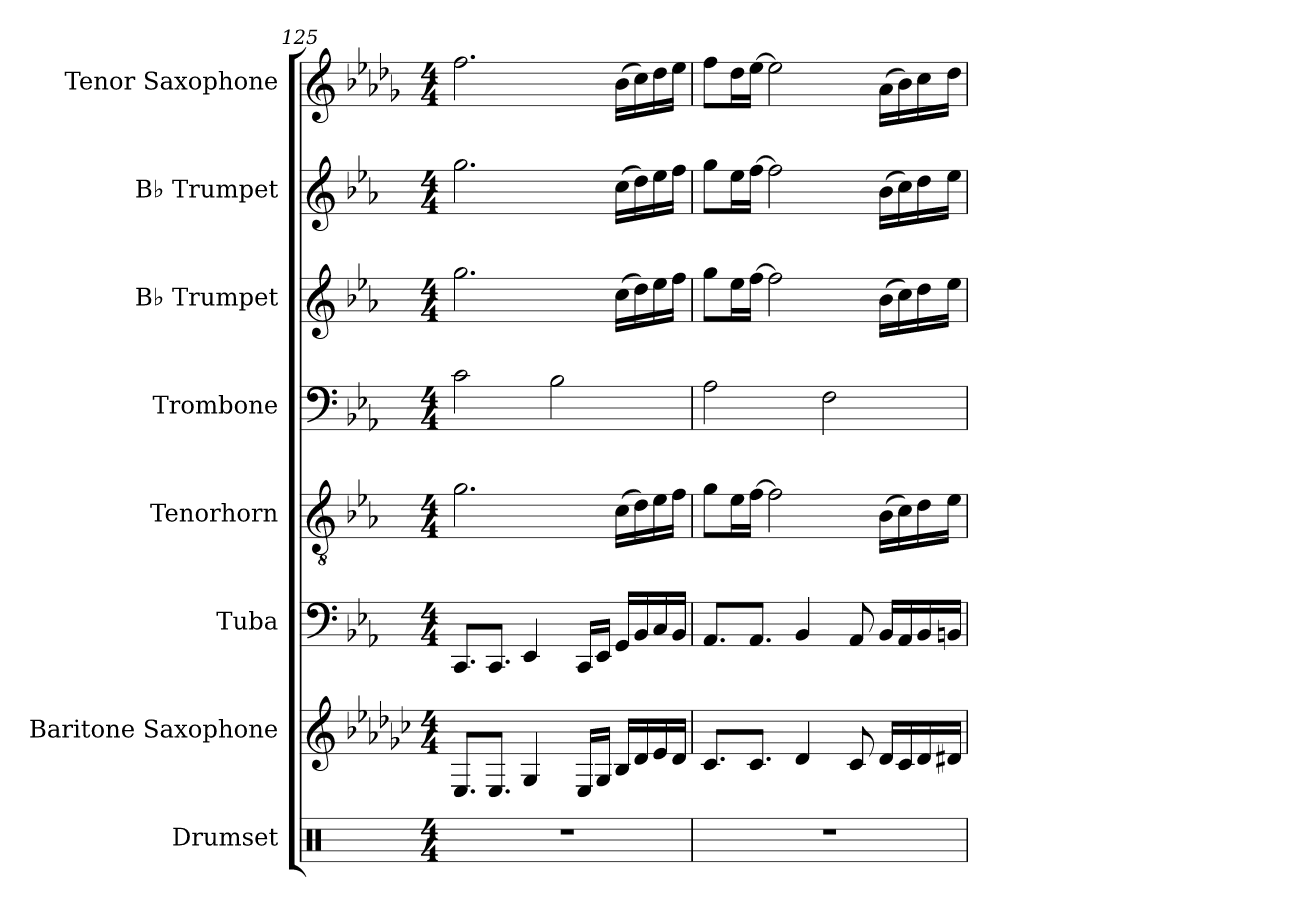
**kern	**kern	**kern	**kern	**kern	**kern	**kern	**kern
*part8	*part7	*part6	*part5	*part4	*part3	*part2	*part1
*staff8	*staff7	*staff6	*staff5	*staff4	*staff3	*staff2	*staff1
*I"Drumset	*I"Baritone Saxophone	*I"Tuba	*I"Tenorhorn	*I"Trombone	*I"B♭ Trumpet	*I"B♭ Trumpet	*I"Tenor Saxophone
*I'D. Set	*I'Bar. Sax.	*I'Tba.	*I'Tenh.	*I'Tbn.	*I'B♭ Tpt.	*I'B♭ Tpt.	*I'T. Sax.
*clefX	*clefG2	*clefF4	*clefGv2	*clefF4	*clefG2	*clefG2	*clefG2
*	*ITrd12c21	*	*ITrd1c2	*	*ITrd1c2	*ITrd1c2	*ITrd8c14
*k[]	*k[b-e-a-d-g-c-]	*k[b-e-a-]	*k[b-e-a-d-g-]	*k[b-e-a-]	*k[b-e-a-d-g-]	*k[b-e-a-d-g-]	*k[b-e-a-d-g-]
*M4/4	*M4/4	*M4/4	*M4/4	*M4/4	*M4/4	*M4/4	*M4/4
=125	=125	=125	=125	=125	=125	=125	=125
1r	8.EE-L	8.CCL	2.f	2c	2.ff	2.ff	2.f
.	8.EE-J	8.CCJ	.	.	.	.	.
.	4GG-	4EE-	.	.	.	.	.
.	.	.	.	2B-	.	.	.
.	16EE-LL	16CCLL	.	.	.	.	.
.	16GG-JJ	16EE-JJ	.	.	.	.	.
.	16BB-LL	16GGLL	(>16B-LL	.	(>16b-LL	(>16b-LL	(>16B-LL
.	16D-	16BB-	16c)	.	16cc)	16cc)	16c)
.	16E-	16C	16d-	.	16dd-	16dd-	16d-
.	16D-JJ	16BB-JJ	16e-JJ	.	16ee-JJ	16ee-JJ	16e-JJ
=126	=126	=126	=126	=126	=126	=126	=126
1r	8.C-L	8.AA-L	8fL	2A-	8ffL	8ffL	8fL
.	.	.	16d-L	.	16dd-L	16dd-L	16d-L
.	8.C-J	8.AA-J	[16e-JJ	.	[16ee-JJ	[16ee-JJ	[16e-JJ
.	.	.	2e-]	.	2ee-]	2ee-]	2e-]
.	4D-	4BB-	.	.	.	.	.
.	.	.	.	2F	.	.	.
.	8C-	8AA-	.	.	.	.	.
.	16D-LL	16BB-LL	(>16A-LL	.	(>16a-LL	(>16a-LL	(>16A-LL
.	16C-	16AA-	16B-)	.	16b-)	16b-)	16B-)
.	16D-	16BB-	16c	.	16cc	16cc	16c
.	16D#XJJ	16BBnJJ	16d-JJ	.	16dd-JJ	16dd-JJ	16d-JJ
=	=	=	=	=	=	=	=
*-	*-	*-	*-	*-	*-	*-	*-
